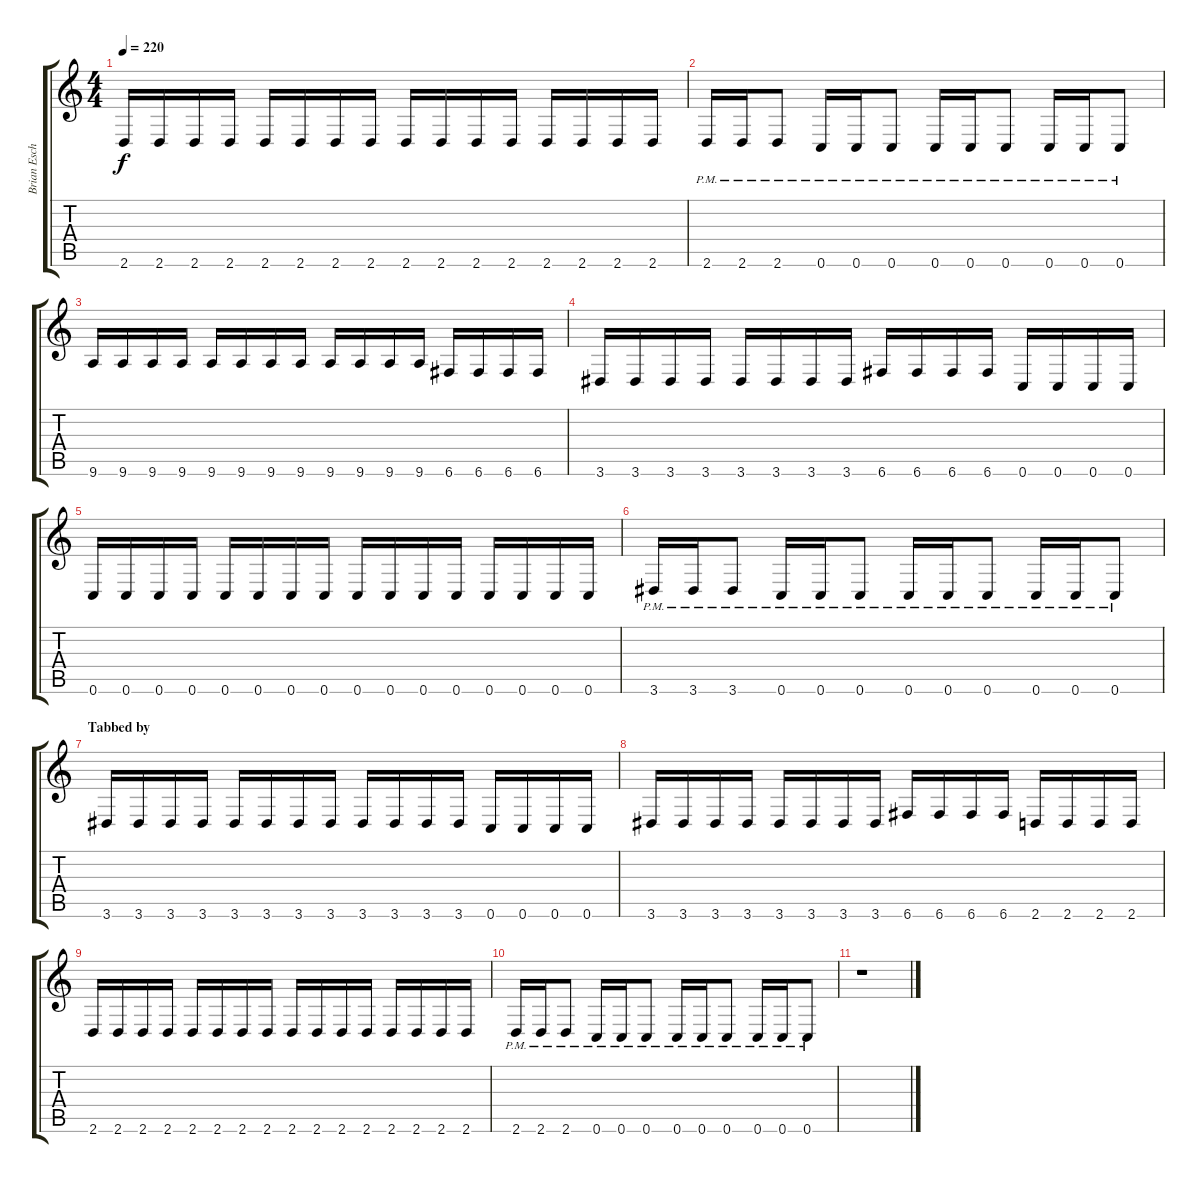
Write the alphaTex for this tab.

\track ("Brian Eschbach (Right)" "Brian Esch") {instrument overdrivenguitar}
\staff {score tabs}
\tuning (C4 G3 Eb3 Bb2 F2 C2) {hide}
\ts (4 4)
\tempo 220
\clef g2
\ks c
2.6.16{dy f} 2.6.16 2.6.16 2.6.16 2.6.16 2.6.16 2.6.16 2.6.16 2.6.16 2.6.16 2.6.16 2.6.16 2.6.16 2.6.16 2.6.16 2.6.16 |
2.6{pm}.16 2.6{pm}.16 2.6{pm}.8 0.6{pm}.16 0.6{pm}.16 0.6{pm}.8 0.6{pm}.16 0.6{pm}.16 0.6{pm}.8 0.6{pm}.16 0.6{pm}.16 0.6{pm}.8 |
9.6.16 9.6.16 9.6.16 9.6.16 9.6.16 9.6.16 9.6.16 9.6.16 9.6.16 9.6.16 9.6.16 9.6.16 6.6.16 6.6.16 6.6.16 6.6.16 |
3.6.16 3.6.16 3.6.16 3.6.16 3.6.16 3.6.16 3.6.16 3.6.16 6.6.16 6.6.16 6.6.16 6.6.16 0.6.16 0.6.16 0.6.16 0.6.16 |
0.6.16 0.6.16 0.6.16 0.6.16 0.6.16 0.6.16 0.6.16 0.6.16 0.6.16 0.6.16 0.6.16 0.6.16 0.6.16 0.6.16 0.6.16 0.6.16 |
3.6{pm}.16 3.6{pm}.16 3.6{pm}.8 0.6{pm}.16 0.6{pm}.16 0.6{pm}.8 0.6{pm}.16 0.6{pm}.16 0.6{pm}.8 0.6{pm}.16 0.6{pm}.16 0.6{pm}.8 |
\section ("" "Tabbed by")
3.6.16 3.6.16 3.6.16 3.6.16 3.6.16 3.6.16 3.6.16 3.6.16 3.6.16 3.6.16 3.6.16 3.6.16 0.6.16 0.6.16 0.6.16 0.6.16 |
3.6.16 3.6.16 3.6.16 3.6.16 3.6.16 3.6.16 3.6.16 3.6.16 6.6.16 6.6.16 6.6.16 6.6.16 2.6.16 2.6.16 2.6.16 2.6.16 |
2.6.16 2.6.16 2.6.16 2.6.16 2.6.16 2.6.16 2.6.16 2.6.16 2.6.16 2.6.16 2.6.16 2.6.16 2.6.16 2.6.16 2.6.16 2.6.16 |
2.6{pm}.16 2.6{pm}.16 2.6{pm}.8 0.6{pm}.16 0.6{pm}.16 0.6{pm}.8 0.6{pm}.16 0.6{pm}.16 0.6{pm}.8 0.6{pm}.16 0.6{pm}.16 0.6{pm}.8 |
r.1
